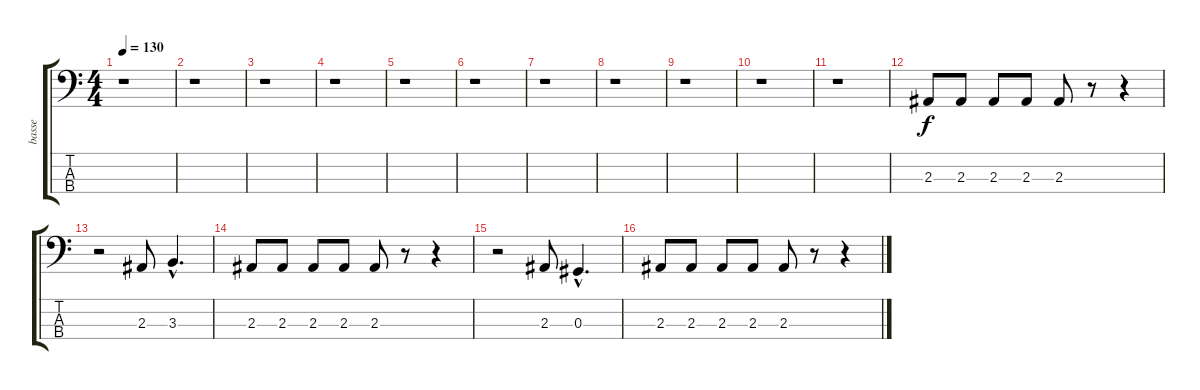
\track ("basse" "basse") {instrument electricbassfinger}
\staff {score tabs}
\tuning (Gb2 Db2 Ab1 Eb1) {hide}
\ts (4 4)
\tempo 130
\clef f4
\ks c
r.1{dy f} |
r.1 |
r.1 |
r.1 |
r.1 |
r.1 |
r.1 |
r.1 |
r.1 |
r.1 |
r.1 |
2.3.8 2.3.8 2.3.8 2.3.8 2.3.8 r.8 r.4 |
r.2 2.3.8 3.3{hac}.4{d} |
2.3.8 2.3.8 2.3.8 2.3.8 2.3.8 r.8 r.4 |
r.2 2.3.8 0.3{hac}.4{d} |
2.3.8 2.3.8 2.3.8 2.3.8 2.3.8 r.8 r.4
